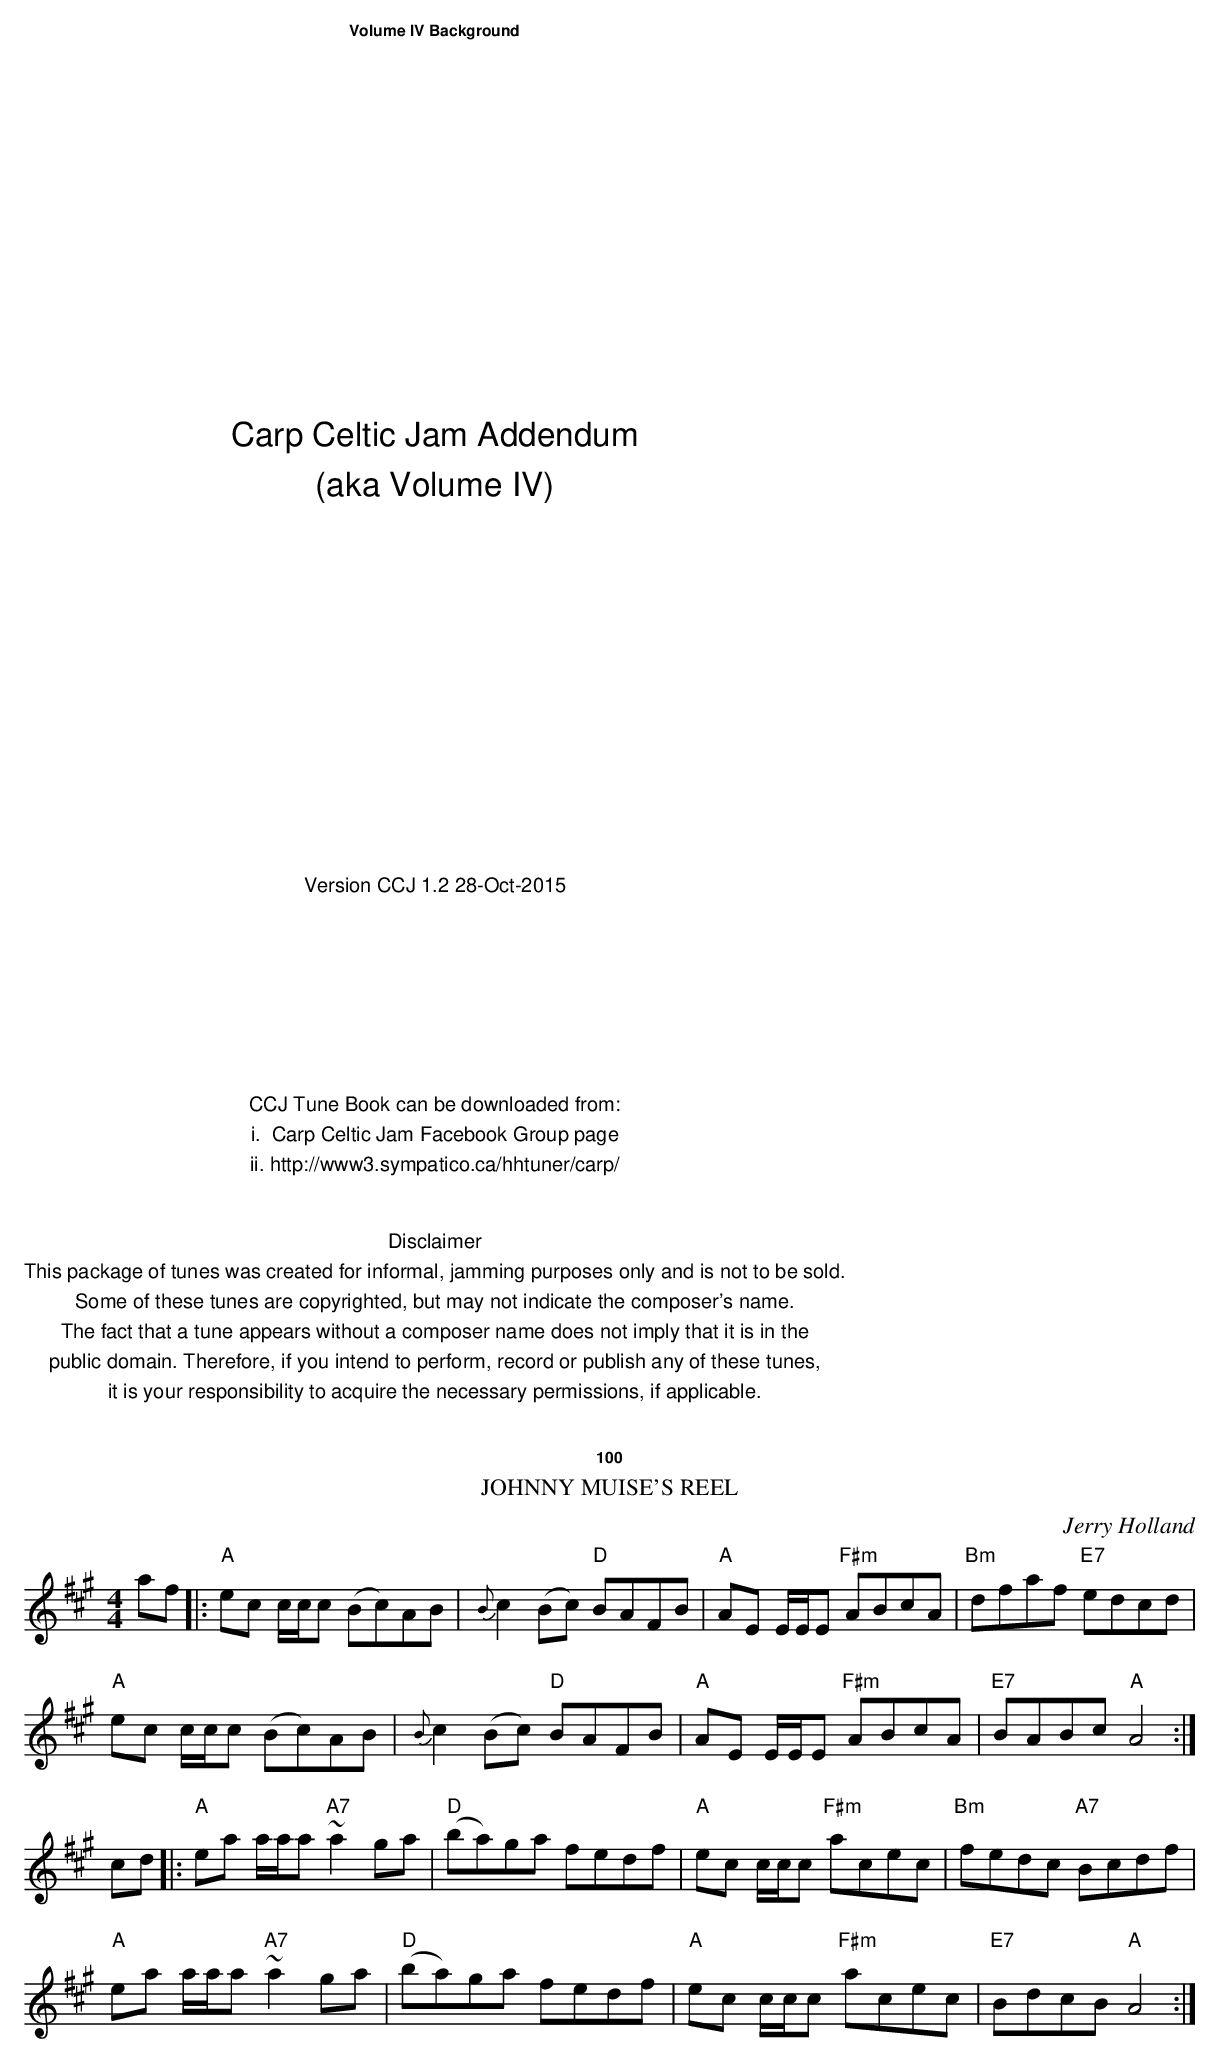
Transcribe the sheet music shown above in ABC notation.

X:1
T: Johnny Muise's Reel
C: Jerry Holland
M: 4/4
L: 1/8
K: Amaj
af|:"A"ec c/c/c (Bc)AB|{B}c2(Bc) "D"BAFB|"A"AE E/E/E "F#m"ABcA|"Bm"dfaf "E7"edcd|
"A"ec c/c/c (Bc)AB|{B}c2(Bc) "D"BAFB|"A"AE E/E/E "F#m"ABcA|"E7"BABc "A"A4:|
cd|:"A"ea a/a/a "A7"~a2ga|"D"(ba)ga fedf|"A"ec c/c/c "F#m"acec|"Bm"fedc "A7"Bcdf|
"A"ea a/a/a "A7"~a2ga|"D"(ba)ga fedf|"A"ec c/c/c "F#m"acec|"E7"BdcB "A"A4:|
